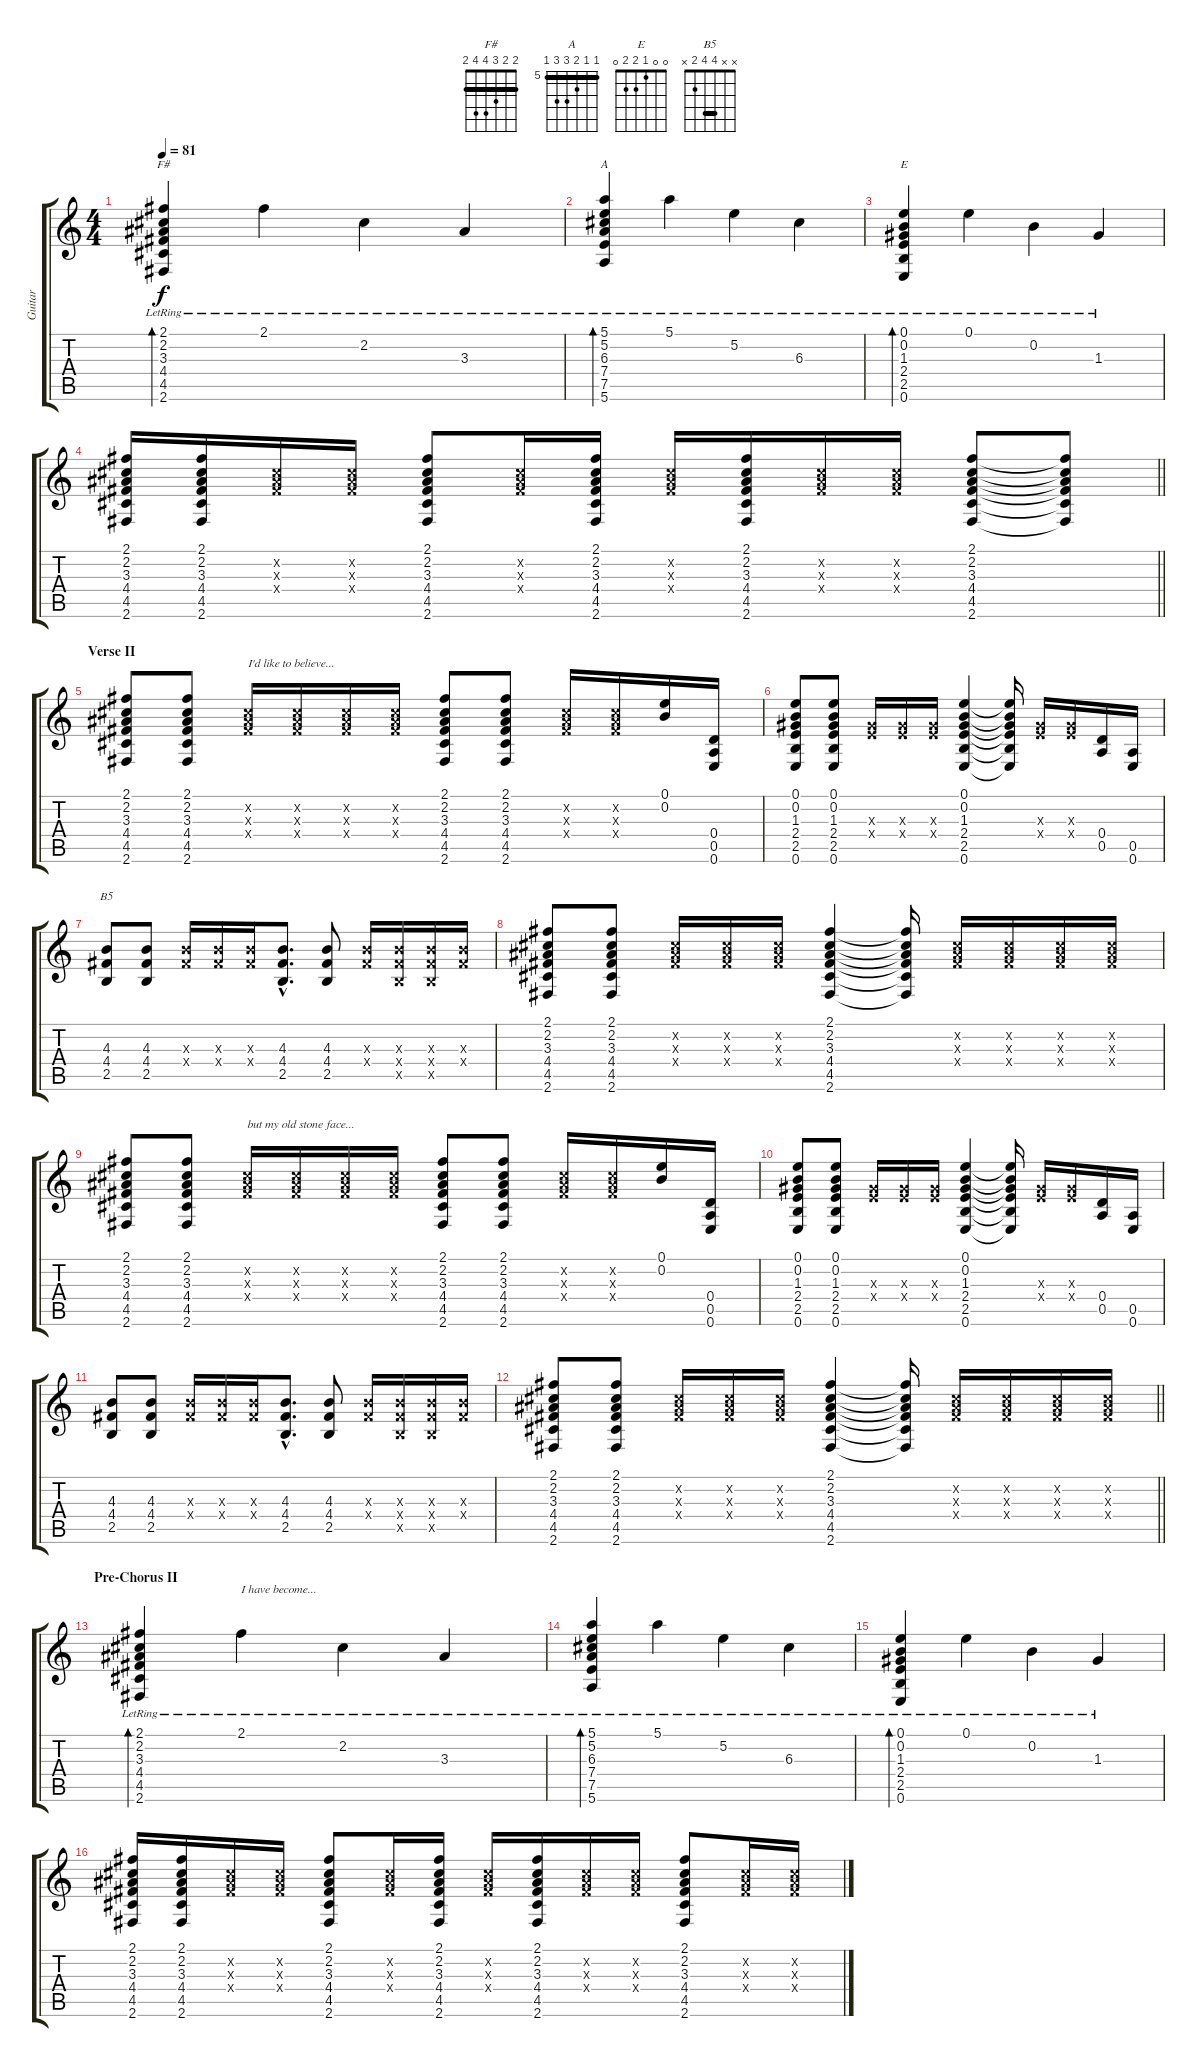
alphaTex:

\track ("Guitar" "Guitar") {instrument overdrivenguitar}
\staff {score tabs}
\tuning (E4 B3 G3 D3 A2 E2) {hide}
\chord ("F#" 2 2 3 4 4 2) {barre 2}
\chord ("A" 5 5 6 7 7 5) {firstfret 5 barre 5}
\chord ("E" 0 0 1 2 2 0)
\chord ("B5" x x 4 4 2 x) {barre 4}
\ts (4 4)
\tempo 81
\clef g2
\ks c
(2.1{lr} 2.2{lr} 3.3{lr} 4.4{lr} 4.5{lr} 2.6{lr}).4{bd 60 ch "F#" dy f} 2.1{lr}.4 2.2{lr}.4 3.3{lr}.4 |
(5.1{lr} 5.2{lr} 6.3{lr} 7.4{lr} 7.5{lr} 5.6{lr}).4{bd 60 ch "A"} 5.1{lr}.4 5.2{lr}.4 6.3{lr}.4 |
(0.1{lr} 0.2{lr} 1.3{lr} 2.4{lr} 2.5{lr} 0.6{lr}).4{bd 60 ch "E"} 0.1{lr}.4 0.2{lr}.4 1.3{lr}.4 |
\barLineRight lightlight
(2.1 2.2 3.3 4.4 4.5 2.6).16 (2.1 2.2 3.3 4.4 4.5 2.6).16 (2.2{x} 3.3{x} 4.4{x}).16 (2.2{x} 3.3{x} 4.4{x}).16 (2.1 2.2 3.3 4.4 4.5 2.6).8 (2.2{x} 3.3{x} 4.4{x}).16 (2.1 2.2 3.3 4.4 4.5 2.6).16 (2.2{x} 3.3{x} 4.4{x}).16 (2.1 2.2 3.3 4.4 4.5 2.6).16 (2.2{x} 3.3{x} 4.4{x}).16 (2.2{x} 3.3{x} 4.4{x}).16 (2.1 2.2 3.3 4.4 4.5 2.6).8 (2.1{t} 2.2{t} 3.3{t} 4.4{t} 4.5{t} 2.6{t}).8 |
\section ("" "Verse II")
(2.1 2.2 3.3 4.4 4.5 2.6).8 (2.1 2.2 3.3 4.4 4.5 2.6).8 (2.2{x} 3.3{x} 4.4{x}).16{txt "I'd like to believe..."} (2.2{x} 3.3{x} 4.4{x}).16 (2.2{x} 3.3{x} 4.4{x}).16 (2.2{x} 3.3{x} 4.4{x}).16 (2.1 2.2 3.3 4.4 4.5 2.6).8 (2.1 2.2 3.3 4.4 4.5 2.6).8 (2.2{x} 3.3{x} 4.4{x}).16 (2.2{x} 3.3{x} 4.4{x}).16 (0.1 0.2).16 (0.4 0.5 0.6).16 |
(0.1 0.2 1.3 2.4 2.5 0.6).8 (0.1 0.2 1.3 2.4 2.5 0.6).8 (1.3{x} 2.4{x}).16 (1.3{x} 2.4{x}).16 (1.3{x} 2.4{x}).16 (0.1 0.2 1.3 2.4 2.5 0.6).4 (0.1{t} 0.2{t} 1.3{t} 2.4{t} 2.5{t} 0.6{t}).16 (1.3{x} 2.4{x}).16 (1.3{x} 2.4{x}).16 (0.4 0.5).16 (0.5 0.6).16 |
(4.3 4.4 2.5).8{ch "B5"} (4.3 4.4 2.5).8 (4.3{x} 4.4{x}).16 (4.3{x} 4.4{x}).16 (4.3{x} 4.4{x}).16 (4.3{hac} 4.4{hac} 2.5{hac}).8{d} (4.3 4.4 2.5).8 (4.3{x} 4.4{x}).16 (4.3{x} 4.4{x} 2.5{x}).16 (4.3{x} 4.4{x} 2.5{x}).16 (4.3{x} 4.4{x}).16 |
(2.1 2.2 3.3 4.4 4.5 2.6).8 (2.1 2.2 3.3 4.4 4.5 2.6).8 (2.2{x} 3.3{x} 4.4{x}).16 (2.2{x} 3.3{x} 4.4{x}).16 (2.2{x} 3.3{x} 4.4{x}).16 (2.1 2.2 3.3 4.4 4.5 2.6).4 (2.1{t} 2.2{t} 3.3{t} 4.4{t} 4.5{t} 2.6{t}).16 (2.2{x} 3.3{x} 4.4{x}).16 (2.2{x} 3.3{x} 4.4{x}).16 (2.2{x} 3.3{x} 4.4{x}).16 (2.2{x} 3.3{x} 4.4{x}).16 |
(2.1 2.2 3.3 4.4 4.5 2.6).8 (2.1 2.2 3.3 4.4 4.5 2.6).8 (2.2{x} 3.3{x} 4.4{x}).16{txt "but my old stone face..."} (2.2{x} 3.3{x} 4.4{x}).16 (2.2{x} 3.3{x} 4.4{x}).16 (2.2{x} 3.3{x} 4.4{x}).16 (2.1 2.2 3.3 4.4 4.5 2.6).8 (2.1 2.2 3.3 4.4 4.5 2.6).8 (2.2{x} 3.3{x} 4.4{x}).16 (2.2{x} 3.3{x} 4.4{x}).16 (0.1 0.2).16 (0.4 0.5 0.6).16 |
(0.1 0.2 1.3 2.4 2.5 0.6).8 (0.1 0.2 1.3 2.4 2.5 0.6).8 (1.3{x} 2.4{x}).16 (1.3{x} 2.4{x}).16 (1.3{x} 2.4{x}).16 (0.1 0.2 1.3 2.4 2.5 0.6).4 (0.1{t} 0.2{t} 1.3{t} 2.4{t} 2.5{t} 0.6{t}).16 (1.3{x} 2.4{x}).16 (1.3{x} 2.4{x}).16 (0.4 0.5).16 (0.5 0.6).16 |
(4.3 4.4 2.5).8 (4.3 4.4 2.5).8 (4.3{x} 4.4{x}).16 (4.3{x} 4.4{x}).16 (4.3{x} 4.4{x}).16 (4.3{hac} 4.4{hac} 2.5{hac}).8{d} (4.3 4.4 2.5).8 (4.3{x} 4.4{x}).16 (4.3{x} 4.4{x} 2.5{x}).16 (4.3{x} 4.4{x} 2.5{x}).16 (4.3{x} 4.4{x}).16 |
\barLineRight lightlight
(2.1 2.2 3.3 4.4 4.5 2.6).8 (2.1 2.2 3.3 4.4 4.5 2.6).8 (2.2{x} 3.3{x} 4.4{x}).16 (2.2{x} 3.3{x} 4.4{x}).16 (2.2{x} 3.3{x} 4.4{x}).16 (2.1 2.2 3.3 4.4 4.5 2.6).4 (2.1{t} 2.2{t} 3.3{t} 4.4{t} 4.5{t} 2.6{t}).16 (2.2{x} 3.3{x} 4.4{x}).16 (2.2{x} 3.3{x} 4.4{x}).16 (2.2{x} 3.3{x} 4.4{x}).16 (2.2{x} 3.3{x} 4.4{x}).16 |
\section ("" "Pre-Chorus II")
(2.1{lr} 2.2{lr} 3.3{lr} 4.4{lr} 4.5{lr} 2.6{lr}).4{bd 60} 2.1{lr}.4{txt "I have become..."} 2.2{lr}.4 3.3{lr}.4 |
(5.1{lr} 5.2{lr} 6.3{lr} 7.4{lr} 7.5{lr} 5.6{lr}).4{bd 60} 5.1{lr}.4 5.2{lr}.4 6.3{lr}.4 |
(0.1{lr} 0.2{lr} 1.3{lr} 2.4{lr} 2.5{lr} 0.6{lr}).4{bd 60} 0.1{lr}.4 0.2{lr}.4 1.3{lr}.4 |
(2.1 2.2 3.3 4.4 4.5 2.6).16 (2.1 2.2 3.3 4.4 4.5 2.6).16 (2.2{x} 3.3{x} 4.4{x}).16 (2.2{x} 3.3{x} 4.4{x}).16 (2.1 2.2 3.3 4.4 4.5 2.6).8 (2.2{x} 3.3{x} 4.4{x}).16 (2.1 2.2 3.3 4.4 4.5 2.6).16 (2.2{x} 3.3{x} 4.4{x}).16 (2.1 2.2 3.3 4.4 4.5 2.6).16 (2.2{x} 3.3{x} 4.4{x}).16 (2.2{x} 3.3{x} 4.4{x}).16 (2.1 2.2 3.3 4.4 4.5 2.6).8 (2.2{x} 3.3{x} 4.4{x}).16 (2.2{x} 3.3{x} 4.4{x}).16
